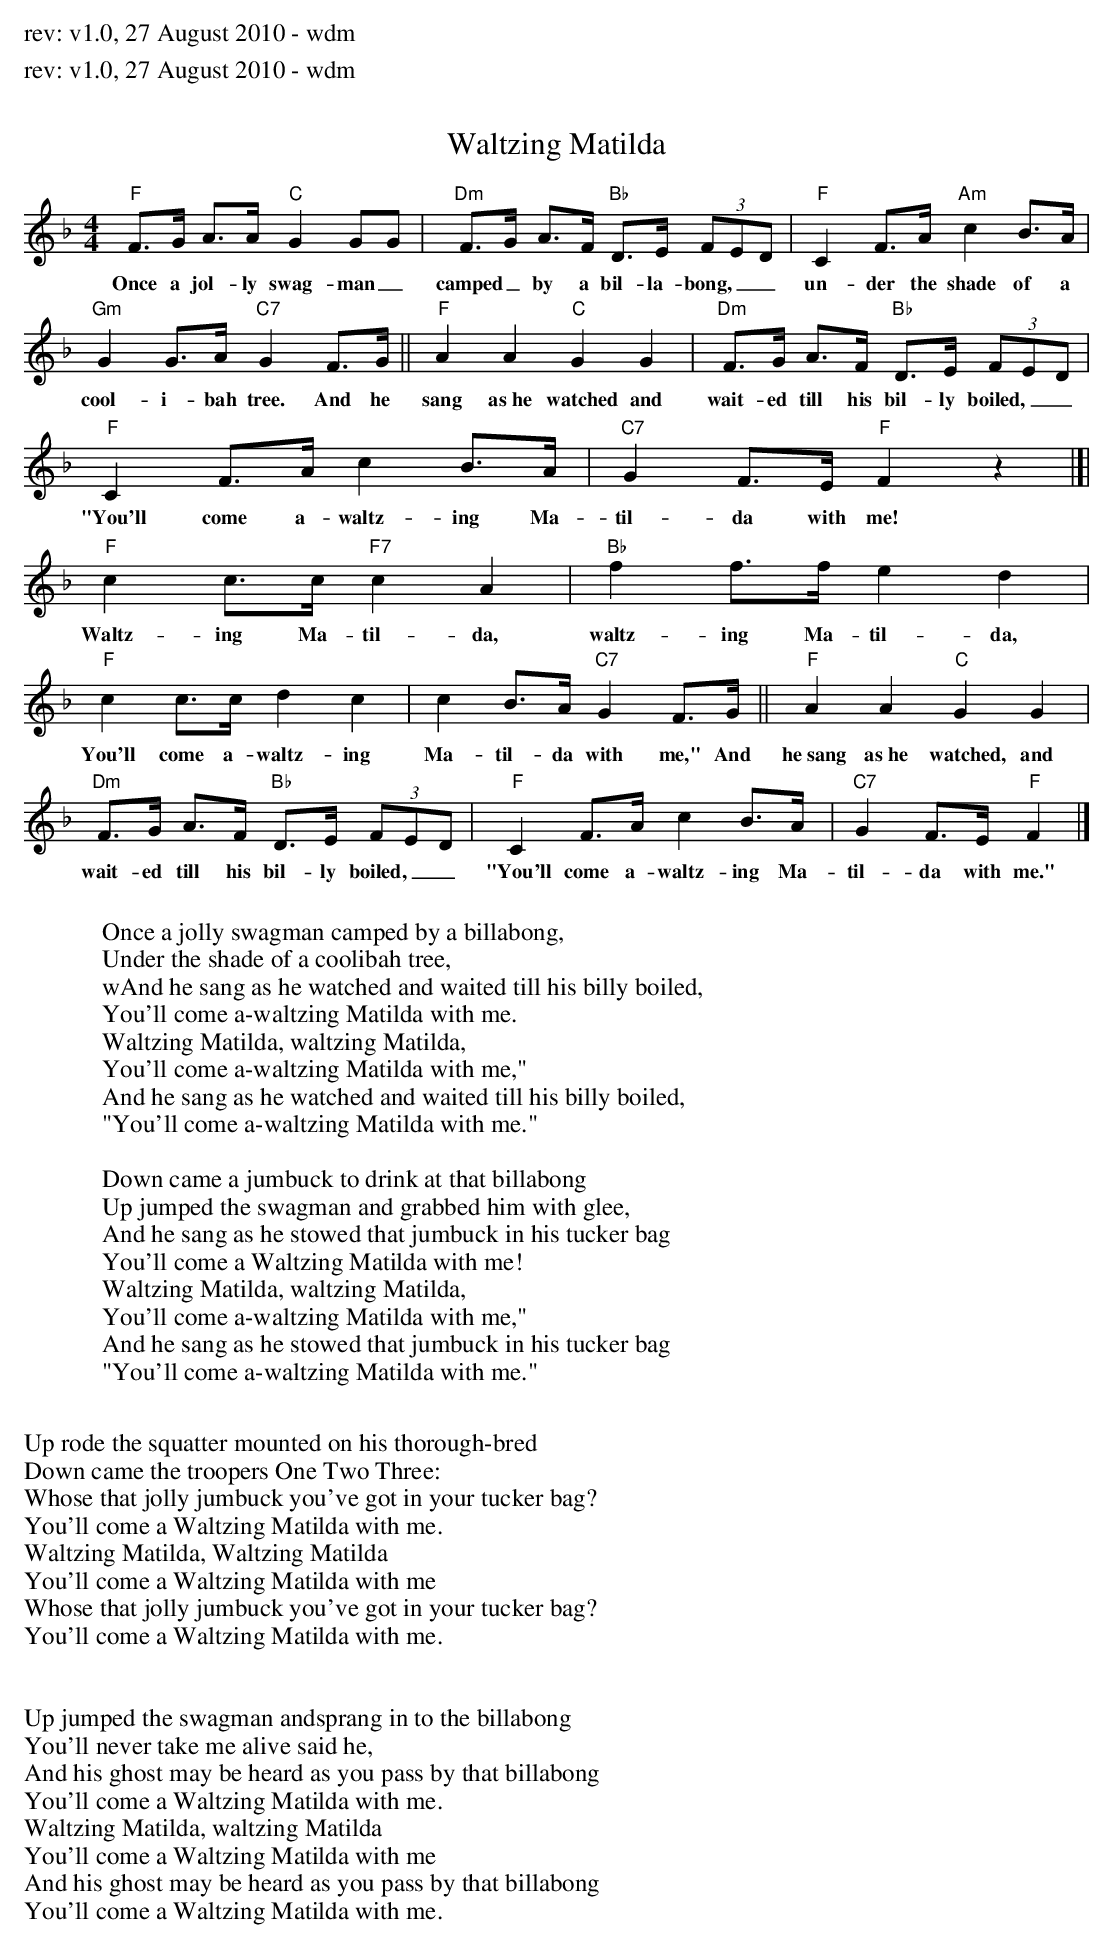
X:1
T:Waltzing Matilda
M:4/4
L:1/8
K:F
"F"F>G A>A  "C"G2 GG | "Dm"F>G A>F  "Bb"D>E (3FED | "F"C2 F>A  "Am"c2 B>A |
w:Once a jol-ly swag-man_ camped_ by a bil-la-bong,__ un-der the shade of a
"Gm"G2 G>A "C7"G2 F>G || "F"A2 A2 "C"G2 G2 | "Dm"F>G A>F "Bb"D>E (3FED |
w:cool-i-bah tree. And he sang as~he watched and wait-ed till his bil-ly boiled,__
"F"C2 F>A c2 B>A | "C7"G2 F>E "F"F2 z2 |[| "F"c2 c>c "F7"c2 A2 | "Bb"f2 f>f e2 d2 |
w:"You'll come a-waltz-ing Ma-til-da with me! Waltz-ing Ma-til-da, waltz-ing Ma-til-da,
"F"c2 c>c d2 c2 | c2 B>A "C7"G2 F>G || "F"A2 A2 "C"G2 G2 |
w:You'll come a-waltz-ing Ma-til-da with me," And he~sang as~he watched, and
"Dm"F>G A>F "Bb"D>E (3FED | "F"C2 F>A c2 B>A | "C7"G2 F>E "F"F2 |]
w:wait-ed till his bil-ly boiled,__ "You'll come a-waltz-ing Ma-til-da with me."
W:
W:Once a jolly swagman camped by a billabong,
W:Under the shade of a coolibah tree,
W:wAnd he sang as he watched and waited till his billy boiled,
W:You'll come a-waltzing Matilda with me.
W:Waltzing Matilda, waltzing Matilda,
W:You'll come a-waltzing Matilda with me,"
W:And he sang as he watched and waited till his billy boiled,
W:"You'll come a-waltzing Matilda with me."
W:
W:Down came a jumbuck to drink at that billabong
W:Up jumped the swagman and grabbed him with glee,
W:And he sang as he stowed that jumbuck in his tucker bag
W:You'll come a Waltzing Matilda with me!
W:Waltzing Matilda, waltzing Matilda,
W:You'll come a-waltzing Matilda with me,"
W:And he sang as he stowed that jumbuck in his tucker bag
W:"You'll come a-waltzing Matilda with me."
W:
W:
W:Up rode the squatter mounted on his thorough-bred
W:Down came the troopers One Two Three:
W:Whose that jolly jumbuck you've got in your tucker bag?
W:You'll come a Waltzing Matilda with me.
W:Waltzing Matilda, Waltzing Matilda
W:You'll come a Waltzing Matilda with me
W:Whose that jolly jumbuck you've got in your tucker bag?
W:You'll come a Waltzing Matilda with me.
W:
W:
W:Up jumped the swagman andsprang in to the billabong
W:You'll never take me alive said he,
W:And his ghost may be heard as you pass by that billabong
W:You'll come a Waltzing Matilda with me.
W:Waltzing Matilda, waltzing Matilda
W:You'll come a Waltzing Matilda with me
W:And his ghost may be heard as you pass by that billabong
W:You'll come a Waltzing Matilda with me.
W:
W:
W:
